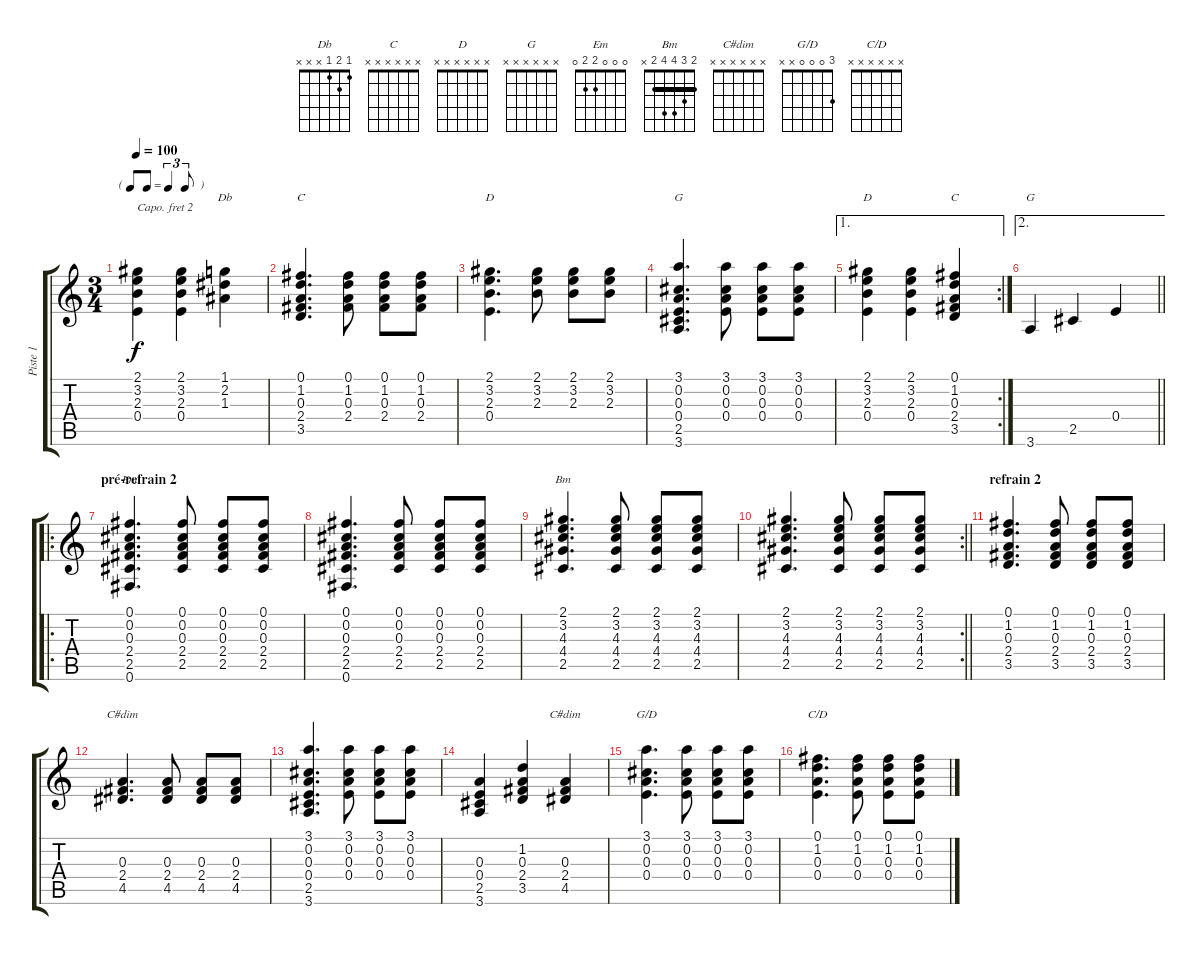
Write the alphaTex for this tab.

\track ("Piste 1" "Piste 1") {instrument acousticguitarsteel}
\staff {score tabs}
\capo 2
\tuning (E4 B3 G3 D3 A2 E2) {hide}
\chord ("Db" 1 2 1 x x x)
\chord ("C" 0 1 0 2 3 x)
\chord ("D" 2 3 2 0 x x)
\chord ("G" 3 0 0 0 2 3)
\chord ("D" x x x x x x)
\chord ("C" x x x x x x)
\chord ("G" x x x x x x)
\chord ("Em" 0 0 0 2 2 0)
\chord ("Bm" 2 3 4 4 2 x) {barre 2}
\chord ("C#dim" x x 0 2 4 x)
\chord ("C#dim" x x x x x x)
\chord ("G/D" 3 0 0 0 x x)
\chord ("C/D" x x x x x x)
\ts (3 4)
\tf triplet8th
\tempo 100
\clef g2
\ks c
(2.1 3.2 2.3 0.4).4{dy f} (2.1 3.2 2.3 0.4).4 (1.1 2.2 1.3).4{ch "Db"} |
(0.1 1.2 0.3 2.4 3.5).4{d ch "C"} (0.1 1.2 0.3 2.4).8 (0.1 1.2 0.3 2.4).8 (0.1 1.2 0.3 2.4).8 |
(2.1 3.2 2.3 0.4).4{d ch "D"} (2.1 3.2 2.3).8 (2.1 3.2 2.3).8 (2.1 3.2 2.3).8 |
(3.1 0.2 0.3 0.4 2.5 3.6).4{d ch "G"} (3.1 0.2 0.3 0.4).8 (3.1 0.2 0.3 0.4).8 (3.1 0.2 0.3 0.4).8 |
\ae 1
\rc 2
(2.1 3.2 2.3 0.4).4{ch "D"} (2.1 3.2 2.3 0.4).4 (0.1 1.2 0.3 2.4 3.5).4{ch "C"} |
\ae 2
\barLineRight lightlight
3.6.4{ch "G"} 2.5.4 0.4.4 |
\ro
\section ("" "pré-refrain 2")
(0.1 0.2 0.3 2.4 2.5 0.6).4{d ch "Em"} (0.1 0.2 0.3 2.4 2.5).8 (0.1 0.2 0.3 2.4 2.5).8 (0.1 0.2 0.3 2.4 2.5).8 |
(0.1 0.2 0.3 2.4 2.5 0.6).4{d} (0.1 0.2 0.3 2.4 2.5).8 (0.1 0.2 0.3 2.4 2.5).8 (0.1 0.2 0.3 2.4 2.5).8 |
(2.1 3.2 4.3 4.4 2.5).4{d ch "Bm"} (2.1 3.2 4.3 4.4 2.5).8 (2.1 3.2 4.3 4.4 2.5).8 (2.1 3.2 4.3 4.4 2.5).8 |
\rc 2
\barLineRight lightlight
(2.1 3.2 4.3 4.4 2.5).4{d} (2.1 3.2 4.3 4.4 2.5).8 (2.1 3.2 4.3 4.4 2.5).8 (2.1 3.2 4.3 4.4 2.5).8 |
\section ("" "refrain 2")
(0.1 1.2 0.3 2.4 3.5).4{d} (0.1 1.2 0.3 2.4 3.5).8 (0.1 1.2 0.3 2.4 3.5).8 (0.1 1.2 0.3 2.4 3.5).8 |
(0.3 2.4 4.5).4{d ch "C#dim"} (0.3 2.4 4.5).8 (0.3 2.4 4.5).8 (0.3 2.4 4.5).8 |
(3.1 0.2 0.3 0.4 2.5 3.6).4{d} (3.1 0.2 0.3 0.4).8 (3.1 0.2 0.3 0.4).8 (3.1 0.2 0.3 0.4).8 |
(0.3 0.4 2.5 3.6).4 (1.2 0.3 2.4 3.5).4 (0.3 2.4 4.5).4{ch "C#dim"} |
(3.1 0.2 0.3 0.4).4{d ch "G/D"} (3.1 0.2 0.3 0.4).8 (3.1 0.2 0.3 0.4).8 (3.1 0.2 0.3 0.4).8 |
(0.1 1.2 0.3 0.4).4{d ch "C/D"} (0.1 1.2 0.3 0.4).8 (0.1 1.2 0.3 0.4).8 (0.1 1.2 0.3 0.4).8
